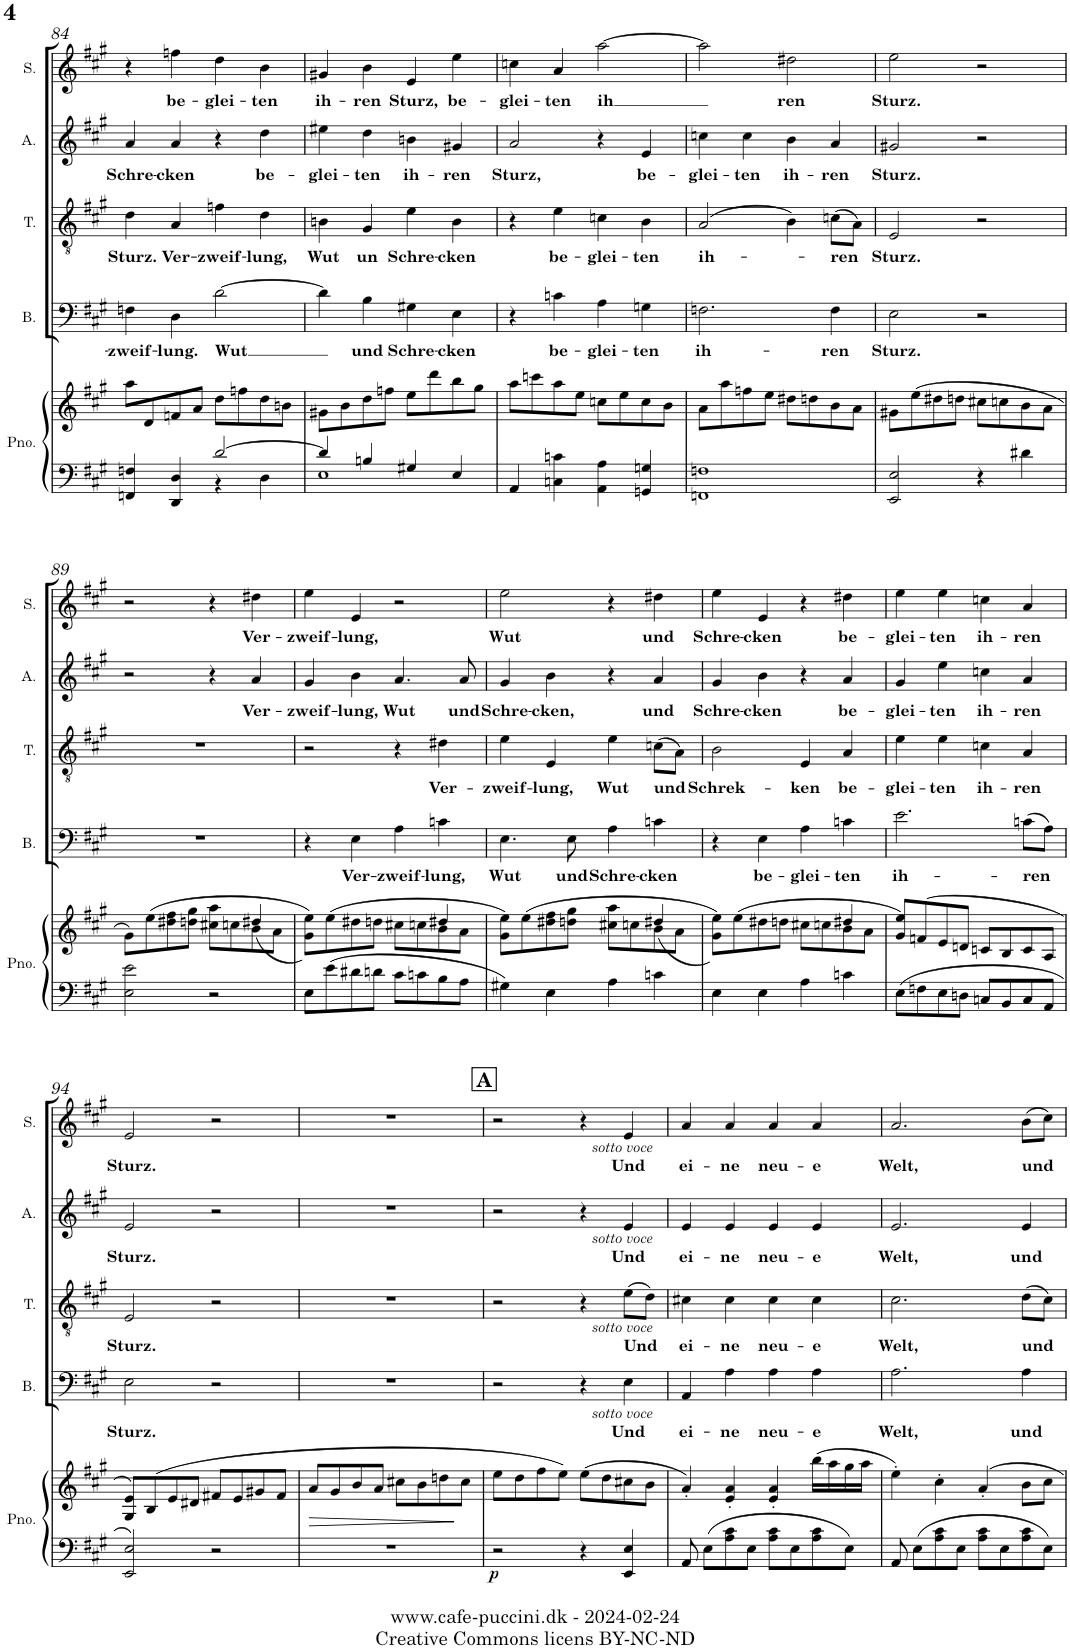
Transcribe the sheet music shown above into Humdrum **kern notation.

**kern	**kern	**dynam	**kern	**text	**kern	**text	**kern	**text	**kern	**text
*part5	*part5	*part5	*part4	*part4	*part3	*part3	*part2	*part2	*part1	*part1
*staff6	*staff5	*staff5/6	*staff4	*staff4	*staff3	*staff3	*staff2	*staff2	*staff1	*staff1
*I"Piano	*	*	*I"Bass	*	*I"Tenor	*	*I"Alto	*	*I"Soprano	*
*I'Pno.	*	*	*I'B.	*	*I'T.	*	*I'A.	*	*I'S.	*
!!LO:PB:g=z
*clefF4	*clefG2	*	*clefF4	*	*clefGv2	*	*clefG2	*	*clefG2	*
*k[f#c#g#]	*k[f#c#g#]	*	*k[f#c#g#]	*	*k[f#c#g#]	*	*k[f#c#g#]	*	*k[f#c#g#]	*
*M4/4	*M4/4	*	*M4/4	*	*M4/4	*	*M4/4	*	*M4/4	*
*met(c)	*met(c)	*	*met(c)	*	*met(c)	*	*met(c)	*	*met(c)	*
=84	=84	=84	=84	=84	=84	=84	=84	=84	=84	=84
*^	*	*	*	*	*	*	*	*	*	*
!	!	!	!	!	!LO:LY:b	!	!LO:LY:b	!	!LO:LY:b	!	!
4FFn/ 4Fn/	2ryy	8aa\L	.	4Fn\	-zweif-	4d\	Sturz.	4a/	Schre-	4r	.
.	.	8d/	.	.	.	.	.	.	.	.	.
!	!	!	!	!	!LO:LY:b	!	!LO:LY:b	!	!LO:LY:b	!	!LO:LY:b
4DD/ 4D/	.	8fn/	.	4D\	-lung.	4A/	Ver-	4a/	-cken	4ffn\	be-
.	.	8a/J	.	.	.	.	.	.	.	.	.
!	!	!	!	!	!LO:LY:b	!	!LO:LY:b	!	!	!	!LO:LY:b
[2d/	4r	8dd\L	.	[2d\	Wut	4fn\	-zweif-	4r	.	4dd\	-glei-
.	.	8ffn\	.	.	.	.	.	.	.	.	.
!	!	!	!	!	!	!	!LO:LY:b	!	!LO:LY:b	!	!LO:LY:b
.	4D\	8dd\	.	.	.	4d\	-lung,	4dd\	be-	4b\	-ten
.	.	8bn\J	.	.	.	.	.	.	.	.	.
=85	=85	=85	=85	=85	=85	=85	=85	=85	=85	=85	=85
!	!	!	!	!	!	!	!LO:LY:b	!	!LO:LY:b	!	!LO:LY:b
4d/]	1E	8g#X\L	.	4d\]	.	4Bn\	Wut	4ee#X\	-glei-	4g#X/	ih-
.	.	8b\	.	.	.	.	.	.	.	.	.
!	!	!	!	!	!LO:LY:b	!	!LO:LY:b	!	!LO:LY:b	!	!LO:LY:b
4Bn/	.	8dd\	.	4B\	und	4G#/	un	4dd\	-ten	4b\	-ren
.	.	8ffn\J	.	.	.	.	.	.	.	.	.
!	!	!	!	!	!LO:LY:b	!	!LO:LY:b	!	!LO:LY:b	!	!LO:LY:b
4G#X/	.	8ee\L	.	4G#X\	Schre-	4e\	Schre-	4bn\	ih-	4e/	Sturz,
.	.	8ddd\	.	.	.	.	.	.	.	.	.
!	!	!	!	!	!LO:LY:b	!	!LO:LY:b	!	!LO:LY:b	!	!LO:LY:b
4E/	.	8bb\	.	4E\	-cken	4B\	-cken	4g#X/	-ren	4ee\	be-
.	.	8gg#\J	.	.	.	.	.	.	.	.	.
*v	*v	*	*	*	*	*	*	*	*	*	*
=86	=86	=86	=86	=86	=86	=86	=86	=86	=86	=86
!	!	!	!	!	!	!	!	!LO:LY:b	!	!LO:LY:b
4AA/	8aa\L	.	4r	.	4r	.	2a/	Sturz,	4ccn\	-glei-
.	8cccn\	.	.	.	.	.	.	.	.	.
!	!	!	!	!LO:LY:b	!	!LO:LY:b	!	!	!	!LO:LY:b
4Cn\ 4cn\	8aa\	.	4cn\	be-	4e\	be-	.	.	4a/	-ten
.	8ee\J	.	.	.	.	.	.	.	.	.
!	!	!	!	!LO:LY:b	!	!LO:LY:b	!	!	!	!LO:LY:b
4AA\ 4A\	8ccn\L	.	4A\	-glei-	4cn\	-glei-	4r	.	[2aa\	ih
.	8ee\	.	.	.	.	.	.	.	.	.
!	!	!	!	!LO:LY:b	!	!LO:LY:b	!	!LO:LY:b	!	!
4GGn/ 4Gn/	8cc\	.	4Gn\	-ten	4B\	-ten	4e/	be-	.	.
.	8b\J	.	.	.	.	.	.	.	.	.
=87	=87	=87	=87	=87	=87	=87	=87	=87	=87	=87
!	!	!	!	!LO:LY:b	!	!LO:LY:b	!	!LO:LY:b	!	!
1FFn 1Fn	8a\L	.	2.Fn\	ih-	(2A/	ih-	4ccn\	-glei-	2aa\]	.
.	8aa\	.	.	.	.	.	.	.	.	.
!	!	!	!	!	!	!	!	!LO:LY:b	!	!
.	8ffn\	.	.	.	.	.	4cc\	-ten	.	.
.	8ee\J	.	.	.	.	.	.	.	.	.
!	!	!	!	!	!	!	!	!LO:LY:b	!	!LO:LY:b
.	8dd#X\L	.	.	.	4B\)	.	4b\	ih-	2dd#X\	ren
.	8ddn\	.	.	.	.	.	.	.	.	.
!	!	!	!	!LO:LY:b	!	!LO:LY:b	!	!LO:LY:b	!	!
.	8b\	.	4F\	ren	(8cn\L	ren	4a/	-ren	.	.
.	8a\J	.	.	.	8A\J)	.	.	.	.	.
=88	=88	=88	=88	=88	=88	=88	=88	=88	=88	=88
!	!	!	!	!LO:LY:b	!	!LO:LY:b	!	!LO:LY:b	!	!LO:LY:b
2EE/ 2E/	8g#X\L	.	2E\	Sturz.	2E/	Sturz.	2g#X/	Sturz.	2ee\	Sturz.
.	(8ee\	.	.	.	.	.	.	.	.	.
.	8dd#X\	.	.	.	.	.	.	.	.	.
.	8ddn\J	.	.	.	.	.	.	.	.	.
4r	8cc#X\L	.	2r	.	2r	.	2r	.	2r	.
.	8ccn\	.	.	.	.	.	.	.	.	.
4d#X\	8b\	.	.	.	.	.	.	.	.	.
.	8a\J	.	.	.	.	.	.	.	.	.
!!LO:LB:g=z
=89	=89	=89	=89	=89	=89	=89	=89	=89	=89	=89
*	*^	*	*	*	*	*	*	*	*	*
2E\ 2e\	8g#\L)	2.ryy	.	1r	.	1r	.	2r	.	2r	.
.	(8ee\	.	.	.	.	.	.	.	.	.	.
.	8dd#X\ 8ff#\	.	.	.	.	.	.	.	.	.	.
.	8ddn\ 8gg#\J	.	.	.	.	.	.	.	.	.	.
2r	8cc#X\ 8aa\L	.	.	.	.	.	.	4r	.	4r	.
.	8ccn\	.	.	.	.	.	.	.	.	.	.
!	!	!	!	!	!	!	!	!	!LO:LY:b	!	!LO:LY:b
.	8b\	(4dd#X/	.	.	.	.	.	4a/	Ver-	4dd#X\	Ver-
.	8a\J	.	.	.	.	.	.	.	.	.	.
=90	=90	=90	=90	=90	=90	=90	=90	=90	=90	=90	=90
!	!	!	!	!	!	!	!	!	!LO:LY:b	!	!LO:LY:b
8E\L	8g#\ 8ee\L))	2.ryy	.	4r	.	2r	.	4g#/	-zweif-	4ee\	-zweif-
8e\	(>8ee\	.	.	.	.	.	.	.	.	.	.
!	!	!	!	!	!LO:LY:b	!	!	!	!LO:LY:b	!	!LO:LY:b
8d#X\	8dd#X\	.	.	4E\	Ver-	.	.	4b\	-lung,	4e/	-lung,
8dn\J	8ddn\J	.	.	.	.	.	.	.	.	.	.
!	!	!	!	!	!LO:LY:b	!	!	!	!LO:LY:b	!	!
8c#\L	8cc#X\L	.	.	4A\	-zweif-	4r	.	4.a/	Wut	2r	.
8cn\	8ccn\	.	.	.	.	.	.	.	.	.	.
!	!	!	!	!	!LO:LY:b	!	!LO:LY:b	!	!	!	!
8B\	8b\	4dd#X/	.	4cn\	-lung,	4d#X\	Ver-	.	.	.	.
!	!	!	!	!	!	!	!	!	!LO:LY:b	!	!
8A\J	8a\J	.	.	.	.	.	.	8a/	und	.	.
=91	=91	=91	=91	=91	=91	=91	=91	=91	=91	=91	=91
!	!	!	!	!	!LO:LY:b	!	!LO:LY:b	!	!LO:LY:b	!	!LO:LY:b
4G#X\	8g#\ 8ee\L)	2.ryy	.	4.E\	Wut	4e\	-zweif-	4g#/	Schre-	2ee\	Wut
.	(8ee\	.	.	.	.	.	.	.	.	.	.
!	!	!	!	!	!	!	!LO:LY:b	!	!LO:LY:b	!	!
4E\	8dd#X\ 8ff#\	.	.	.	.	4E/	-lung,	4b\	-cken,	.	.
!	!	!	!	!	!LO:LY:b	!	!	!	!	!	!
.	8ddn\ 8gg#\J	.	.	8E\	und	.	.	.	.	.	.
!	!	!	!	!	!LO:LY:b	!	!LO:LY:b	!	!	!	!
4A\	8cc#X\ 8aa\L	.	.	4A\	Schre-	4e\	Wut	4r	.	4r	.
.	8ccn\	.	.	.	.	.	.	.	.	.	.
!	!	!	!	!	!LO:LY:b	!	!LO:LY:b	!	!LO:LY:b	!	!LO:LY:b
4cn\	8b\	(4dd#X/	.	4cn\	-cken	(8cn\L	und	4a/	und	4dd#X\	und
.	8a\J	.	.	.	.	8A\J)	.	.	.	.	.
=92	=92	=92	=92	=92	=92	=92	=92	=92	=92	=92	=92
!	!	!	!	!	!	!	!LO:LY:b	!	!LO:LY:b	!	!LO:LY:b
4E\	8g#\ 8ee\L))	2.ryy	.	4r	.	2B\	Schrek-	4g#/	Schre-	4ee\	Schre-
.	(>8ee\	.	.	.	.	.	.	.	.	.	.
!	!	!	!	!	!LO:LY:b	!	!	!	!LO:LY:b	!	!LO:LY:b
4E\	8dd#X\	.	.	4E\	be-	.	.	4b\	-cken	4e/	-cken
.	8ddn\J	.	.	.	.	.	.	.	.	.	.
!	!	!	!	!	!LO:LY:b	!	!LO:LY:b	!	!	!	!
4A\	8cc#X\L	.	.	4A\	-glei-	4E/	-ken	4r	.	4r	.
.	8ccn\	.	.	.	.	.	.	.	.	.	.
!	!	!	!	!	!LO:LY:b	!	!LO:LY:b	!	!LO:LY:b	!	!LO:LY:b
4cn\	8b\	4dd#X/	.	4cn\	-ten	4A/	be-	4a/	be-	4dd#X\	be-
.	8a\J	.	.	.	.	.	.	.	.	.	.
*	*v	*v	*	*	*	*	*	*	*	*	*
=93	=93	=93	=93	=93	=93	=93	=93	=93	=93	=93
!	!	!	!	!LO:LY:b	!	!LO:LY:b	!	!LO:LY:b	!	!LO:LY:b
8E\L	8g#/ 8ee/L)	.	2.e\	ih-	4e\	-glei-	4g#/	-glei-	4ee\	-glei-
8Fn\	(>8fn/	.	.	.	.	.	.	.	.	.
!	!	!	!	!	!	!LO:LY:b	!	!LO:LY:b	!	!LO:LY:b
8E\	8e/	.	.	.	4e\	-ten	4ee\	-ten	4ee\	-ten
8Dn\J	8dn/J	.	.	.	.	.	.	.	.	.
!	!	!	!	!	!	!LO:LY:b	!	!LO:LY:b	!	!LO:LY:b
8Cn/L	8cn/L	.	.	.	4cn\	ih-	4ccn\	ih-	4ccn\	ih-
8BB/	8B/	.	.	.	.	.	.	.	.	.
!	!	!	!	!LO:LY:b	!	!LO:LY:b	!	!LO:LY:b	!	!LO:LY:b
8C/	8c/	.	(8cn\L	-ren	4A/	-ren	4a/	-ren	4a/	-ren
8AA/J	8A/J	.	8A\J)	.	.	.	.	.	.	.
!!LO:LB:g=z
=94	=94	=94	=94	=94	=94	=94	=94	=94	=94	=94
!	!	!	!	!LO:LY:b	!	!LO:LY:b	!	!LO:LY:b	!	!LO:LY:b
2EE/ 2E/	8G#/ 8e/L)	.	2E\	Sturz.	2E/	Sturz.	2e/	Sturz.	2e/	Sturz.
.	(8B/	.	.	.	.	.	.	.	.	.
.	8e/	.	.	.	.	.	.	.	.	.
.	8d#X/J	.	.	.	.	.	.	.	.	.
2r	8f#X/L	.	2r	.	2r	.	2r	.	2r	.
.	8e/	.	.	.	.	.	.	.	.	.
.	8g#X/	.	.	.	.	.	.	.	.	.
.	8f#/J	.	.	.	.	.	.	.	.	.
=95	=95	=95	=95	=95	=95	=95	=95	=95	=95	=95
!	!	!LO:HP:b	!	!	!	!	!	!	!	!
1r	8a/L	>	1r	.	1r	.	1r	.	1r	.
.	8g#/	.	.	.	.	.	.	.	.	.
.	8b/	.	.	.	.	.	.	.	.	.
.	8a/J	.	.	.	.	.	.	.	.	.
.	8cc#X\L	.	.	.	.	.	.	.	.	.
.	8b\	.	.	.	.	.	.	.	.	.
.	8ddn\	.	.	.	.	.	.	.	.	.
.	8cc#\J	]	.	.	.	.	.	.	.	.
=96	=96	=96	=96	=96	=96	=96	=96	=96	=96	=96
!	!	!LO:DY:b=2	!	!	!	!	!	!	!	!
2r	8ee\L	p	2r	.	2r	.	2r	.	2r	.
.	8dd\	.	.	.	.	.	.	.	.	.
.	8ff#\	.	.	.	.	.	.	.	.	.
.	8ee\J)	.	.	.	.	.	.	.	.	.
4r	(8ee\L	.	4r	.	4r	.	4r	.	4r	.
.	8dd\	.	.	.	.	.	.	.	.	.
!	!	!	!	!	!	!	!	!	!LO:TX:b:i:t=sotto voce	!
!	!	!	!	!	!	!	!LO:TX:b:i:t=sotto voce	!	!	!
!	!	!	!	!	!LO:TX:b:i:t=sotto voce	!	!	!	!	!
!	!	!	!LO:TX:b:i:t=sotto voce	!	!	!	!	!	!	!
!	!	!	!	!LO:LY:b	!	!LO:LY:b	!	!LO:LY:b	!	!LO:LY:b
4EE/ 4E/	8cc#X\	.	4E\	Und	(8e\L	Und	4e/	Und	4e/	Und
.	8b\J	.	.	.	8d\J)	.	.	.	.	.
=97	=97	=97	=97	=97	=97	=97	=97	=97	=97	=97
!	!	!	!	!LO:LY:b	!	!LO:LY:b	!	!LO:LY:b	!	!LO:LY:b
8AA/	4a'/)	.	4AA/	ei-	4c#X\	ei-	4e/	ei-	4a/	ei-
8E\L	.	.	.	.	.	.	.	.	.	.
!	!	!	!	!LO:LY:b	!	!LO:LY:b	!	!LO:LY:b	!	!LO:LY:b
8A\ 8c#\	4e/' 4a/'	.	4A\	-ne	4c#\	-ne	4e/	-ne	4a/	-ne
8E\J	.	.	.	.	.	.	.	.	.	.
!	!	!	!	!LO:LY:b	!	!LO:LY:b	!	!LO:LY:b	!	!LO:LY:b
8A\ 8c#\L	4e/' 4a/'	.	4A\	neu-	4c#\	neu-	4e/	neu-	4a/	neu-
8E\	.	.	.	.	.	.	.	.	.	.
!	!	!	!	!LO:LY:b	!	!LO:LY:b	!	!LO:LY:b	!	!LO:LY:b
8A\ 8c#\	(16bb\LL	.	4A\	-e	4c#\	-e	4e/	-e	4a/	-e
.	16aa\	.	.	.	.	.	.	.	.	.
8E\J	16gg#\	.	.	.	.	.	.	.	.	.
.	16aa\JJ	.	.	.	.	.	.	.	.	.
=98	=98	=98	=98	=98	=98	=98	=98	=98	=98	=98
!	!	!	!	!LO:LY:b	!	!LO:LY:b	!	!LO:LY:b	!	!LO:LY:b
8AA/	4ee'\)	.	2.A\	Welt,	2.c#\	Welt,	2.e/	Welt,	2.a/	Welt,
8E\L	.	.	.	.	.	.	.	.	.	.
8A\ 8c#\	4cc#'\	.	.	.	.	.	.	.	.	.
8E\J	.	.	.	.	.	.	.	.	.	.
8A\ 8c#\L	4a'/	.	.	.	.	.	.	.	.	.
8E\	.	.	.	.	.	.	.	.	.	.
!	!	!	!	!LO:LY:b	!	!LO:LY:b	!	!LO:LY:b	!	!LO:LY:b
8A\ 8c#\	8b\L	.	4A\	und	(8d\L	und	4e/	und	(8b\L	und
8E\J	8cc#\J	.	.	.	8c#\J)	.	.	.	8cc#\J)	.
=	=	=	=	=	=	=	=	=	=	=
*-	*-	*-	*-	*-	*-	*-	*-	*-	*-	*-
